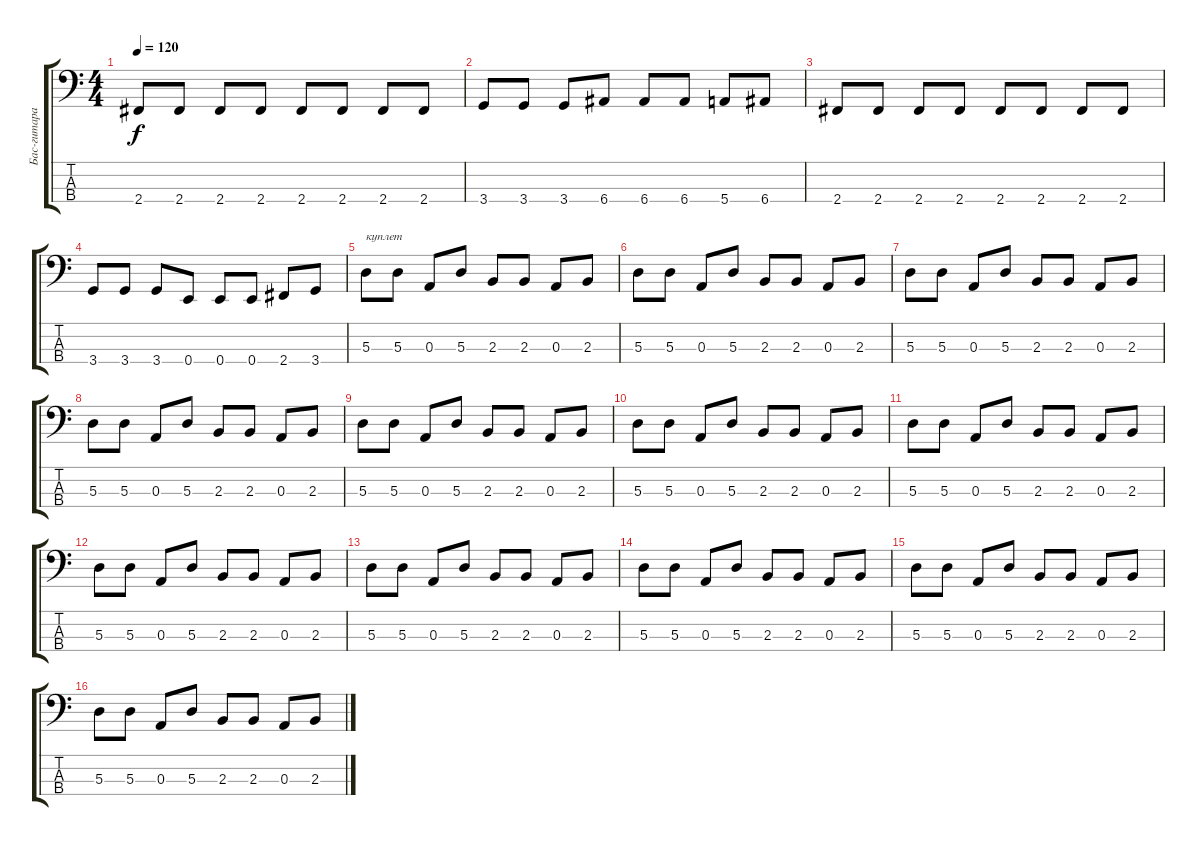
\track ("Бас-гитара" "Бас-гитара") {instrument electricbassfinger}
\staff {score tabs}
\tuning (G2 D2 A1 E1) {hide}
\ts (4 4)
\tempo 120
\clef f4
\ks c
2.4.8{dy f} 2.4.8 2.4.8 2.4.8 2.4.8 2.4.8 2.4.8 2.4.8 |
3.4.8 3.4.8 3.4.8 6.4.8 6.4.8 6.4.8 5.4.8 6.4.8 |
2.4.8 2.4.8 2.4.8 2.4.8 2.4.8 2.4.8 2.4.8 2.4.8 |
3.4.8 3.4.8 3.4.8 0.4.8 0.4.8 0.4.8 2.4.8 3.4.8 |
5.3.8{txt "куплет"} 5.3.8 0.3.8 5.3.8 2.3.8 2.3.8 0.3.8 2.3.8 |
5.3.8 5.3.8 0.3.8 5.3.8 2.3.8 2.3.8 0.3.8 2.3.8 |
5.3.8 5.3.8 0.3.8 5.3.8 2.3.8 2.3.8 0.3.8 2.3.8 |
5.3.8 5.3.8 0.3.8 5.3.8 2.3.8 2.3.8 0.3.8 2.3.8 |
5.3.8 5.3.8 0.3.8 5.3.8 2.3.8 2.3.8 0.3.8 2.3.8 |
5.3.8 5.3.8 0.3.8 5.3.8 2.3.8 2.3.8 0.3.8 2.3.8 |
5.3.8 5.3.8 0.3.8 5.3.8 2.3.8 2.3.8 0.3.8 2.3.8 |
5.3.8 5.3.8 0.3.8 5.3.8 2.3.8 2.3.8 0.3.8 2.3.8 |
5.3.8 5.3.8 0.3.8 5.3.8 2.3.8 2.3.8 0.3.8 2.3.8 |
5.3.8 5.3.8 0.3.8 5.3.8 2.3.8 2.3.8 0.3.8 2.3.8 |
5.3.8 5.3.8 0.3.8 5.3.8 2.3.8 2.3.8 0.3.8 2.3.8 |
5.3.8 5.3.8 0.3.8 5.3.8 2.3.8 2.3.8 0.3.8 2.3.8
